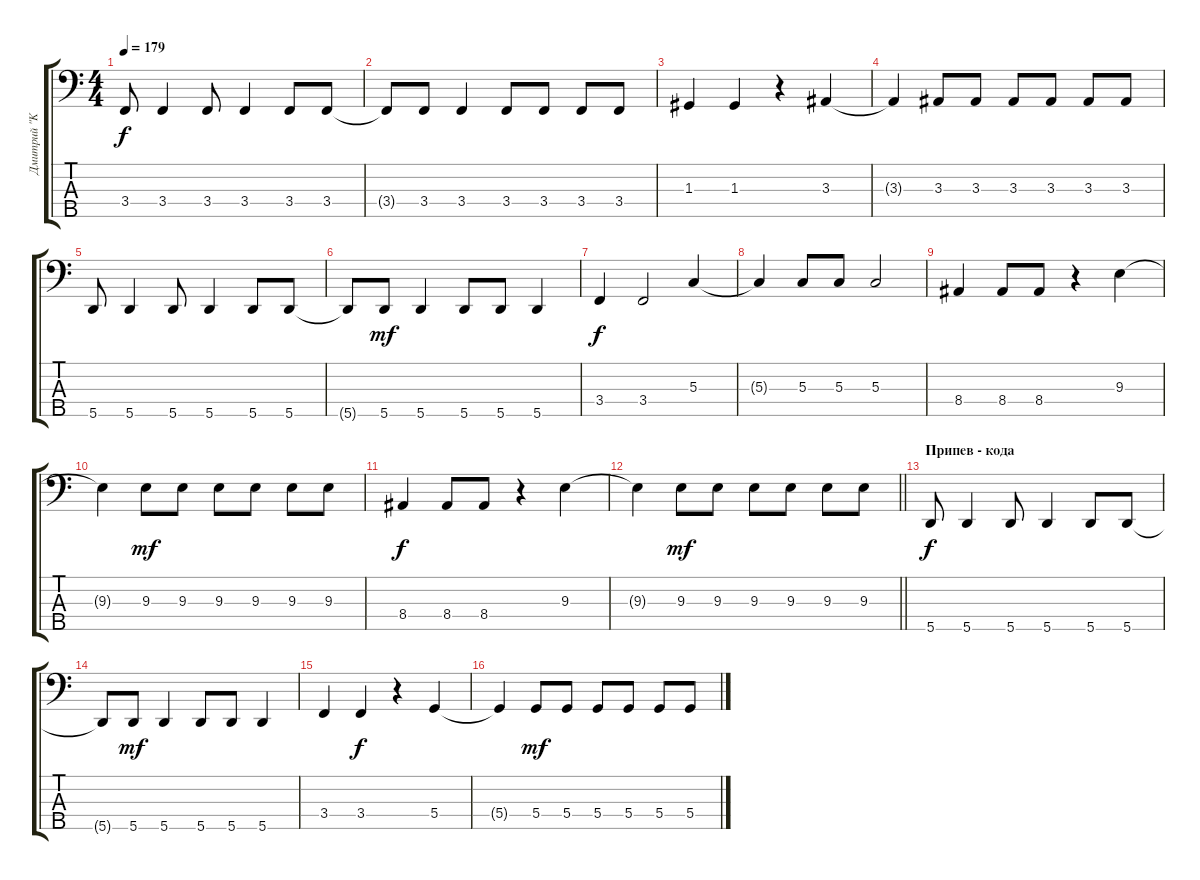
\track ("Дмитрий \"Kawazu\" Голяшев" "Дмитрий \"K") {instrument electricbassfinger}
\staff {score tabs}
\tuning (F2 C2 G1 D1 A0) {hide}
\ts (4 4)
\tempo 179
\clef f4
\ks c
3.4.8{dy f} 3.4.4 3.4.8 3.4.4 3.4.8 3.4.8 |
3.4{t}.8 3.4.8 3.4.4 3.4.8 3.4.8 3.4.8 3.4.8 |
1.3.4 1.3.4 r.4 3.3.4 |
3.3{t}.4 3.3.8 3.3.8 3.3.8 3.3.8 3.3.8 3.3.8 |
5.5.8 5.5.4 5.5.8 5.5.4 5.5.8 5.5.8 |
5.5{t}.8 5.5.8{dy mf} 5.5.4 5.5.8 5.5.8 5.5.4 |
3.4.4{dy f} 3.4.2 5.3.4 |
5.3{t}.4 5.3.8 5.3.8 5.3.2 |
8.4.4 8.4.8 8.4.8 r.4 9.3.4 |
9.3{t}.4 9.3.8{dy mf} 9.3.8 9.3.8 9.3.8 9.3.8 9.3.8 |
8.4.4{dy f} 8.4.8 8.4.8 r.4 9.3.4 |
\barLineRight lightlight
9.3{t}.4 9.3.8{dy mf} 9.3.8 9.3.8 9.3.8 9.3.8 9.3.8 |
\section ("" "Припев - кода")
5.5.8{dy f} 5.5.4 5.5.8 5.5.4 5.5.8 5.5.8 |
5.5{t}.8 5.5.8{dy mf} 5.5.4 5.5.8 5.5.8 5.5.4 |
3.4.4 3.4.4{dy f} r.4 5.4.4 |
5.4{t}.4 5.4.8{dy mf} 5.4.8 5.4.8 5.4.8 5.4.8 5.4.8
